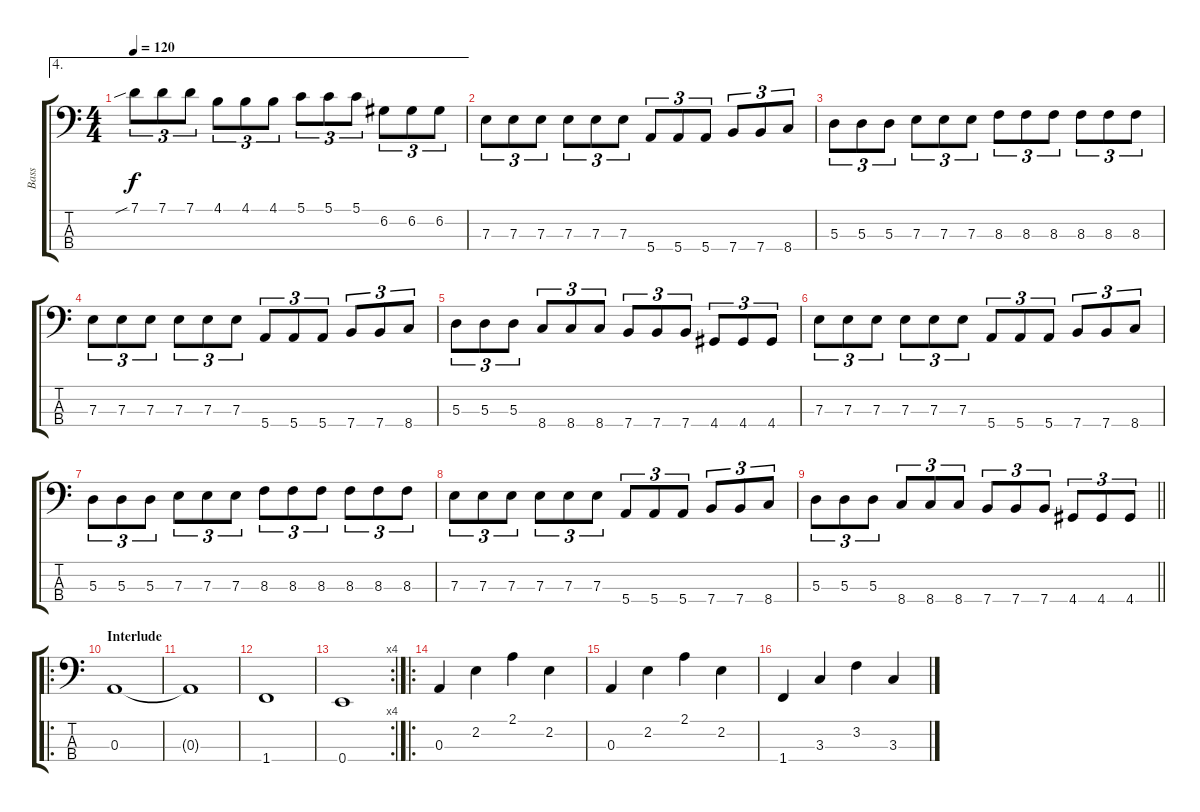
\track ("Bass" "Bass") {instrument electricbasspick}
\staff {score tabs}
\tuning (G2 D2 A1 E1) {hide}
\ae 4
\ts (4 4)
\tempo 120
\clef f4
\ks c
7.1{sib}.8{tu (3 2) dy f} 7.1.8{tu (3 2)} 7.1.8{tu (3 2)} 4.1.8{tu (3 2)} 4.1.8{tu (3 2)} 4.1.8{tu (3 2)} 5.1.8{tu (3 2)} 5.1.8{tu (3 2)} 5.1.8{tu (3 2)} 6.2.8{tu (3 2)} 6.2.8{tu (3 2)} 6.2.8{tu (3 2)} |
7.3.8{tu (3 2)} 7.3.8{tu (3 2)} 7.3.8{tu (3 2)} 7.3.8{tu (3 2)} 7.3.8{tu (3 2)} 7.3.8{tu (3 2)} 5.4.8{tu (3 2)} 5.4.8{tu (3 2)} 5.4.8{tu (3 2)} 7.4.8{tu (3 2)} 7.4.8{tu (3 2)} 8.4.8{tu (3 2)} |
5.3.8{tu (3 2)} 5.3.8{tu (3 2)} 5.3.8{tu (3 2)} 7.3.8{tu (3 2)} 7.3.8{tu (3 2)} 7.3.8{tu (3 2)} 8.3.8{tu (3 2)} 8.3.8{tu (3 2)} 8.3.8{tu (3 2)} 8.3.8{tu (3 2)} 8.3.8{tu (3 2)} 8.3.8{tu (3 2)} |
7.3.8{tu (3 2)} 7.3.8{tu (3 2)} 7.3.8{tu (3 2)} 7.3.8{tu (3 2)} 7.3.8{tu (3 2)} 7.3.8{tu (3 2)} 5.4.8{tu (3 2)} 5.4.8{tu (3 2)} 5.4.8{tu (3 2)} 7.4.8{tu (3 2)} 7.4.8{tu (3 2)} 8.4.8{tu (3 2)} |
5.3.8{tu (3 2)} 5.3.8{tu (3 2)} 5.3.8{tu (3 2)} 8.4.8{tu (3 2)} 8.4.8{tu (3 2)} 8.4.8{tu (3 2)} 7.4.8{tu (3 2)} 7.4.8{tu (3 2)} 7.4.8{tu (3 2)} 4.4.8{tu (3 2)} 4.4.8{tu (3 2)} 4.4.8{tu (3 2)} |
7.3.8{tu (3 2)} 7.3.8{tu (3 2)} 7.3.8{tu (3 2)} 7.3.8{tu (3 2)} 7.3.8{tu (3 2)} 7.3.8{tu (3 2)} 5.4.8{tu (3 2)} 5.4.8{tu (3 2)} 5.4.8{tu (3 2)} 7.4.8{tu (3 2)} 7.4.8{tu (3 2)} 8.4.8{tu (3 2)} |
5.3.8{tu (3 2)} 5.3.8{tu (3 2)} 5.3.8{tu (3 2)} 7.3.8{tu (3 2)} 7.3.8{tu (3 2)} 7.3.8{tu (3 2)} 8.3.8{tu (3 2)} 8.3.8{tu (3 2)} 8.3.8{tu (3 2)} 8.3.8{tu (3 2)} 8.3.8{tu (3 2)} 8.3.8{tu (3 2)} |
7.3.8{tu (3 2)} 7.3.8{tu (3 2)} 7.3.8{tu (3 2)} 7.3.8{tu (3 2)} 7.3.8{tu (3 2)} 7.3.8{tu (3 2)} 5.4.8{tu (3 2)} 5.4.8{tu (3 2)} 5.4.8{tu (3 2)} 7.4.8{tu (3 2)} 7.4.8{tu (3 2)} 8.4.8{tu (3 2)} |
\barLineRight lightlight
5.3.8{tu (3 2)} 5.3.8{tu (3 2)} 5.3.8{tu (3 2)} 8.4.8{tu (3 2)} 8.4.8{tu (3 2)} 8.4.8{tu (3 2)} 7.4.8{tu (3 2)} 7.4.8{tu (3 2)} 7.4.8{tu (3 2)} 4.4.8{tu (3 2)} 4.4.8{tu (3 2)} 4.4.8{tu (3 2)} |
\ro
\section ("" "Interlude")
0.3.1 |
0.3{t}.1 |
1.4.1 |
\rc 4
0.4.1 |
\ro
0.3.4 2.2.4 2.1.4 2.2.4 |
0.3.4 2.2.4 2.1.4 2.2.4 |
1.4.4 3.3.4 3.2.4 3.3.4
